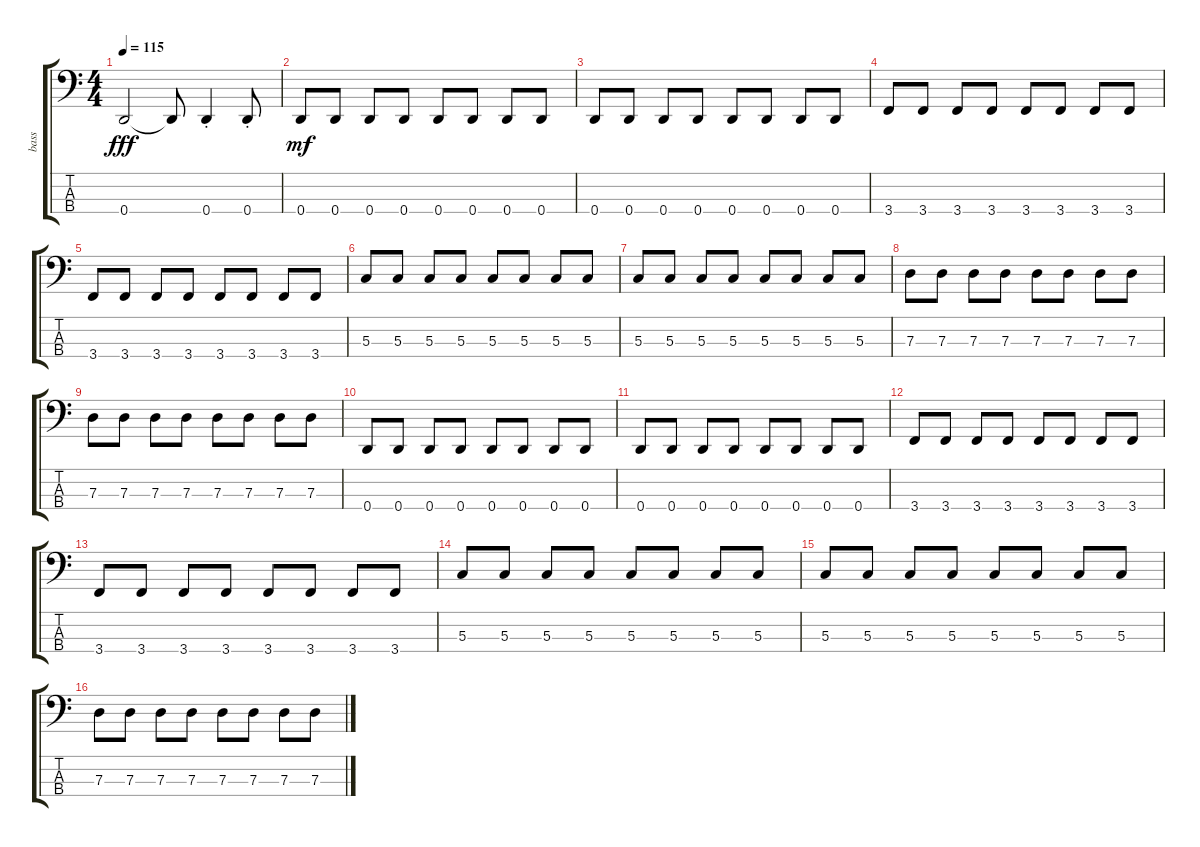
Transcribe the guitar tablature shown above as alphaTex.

\track ("bass" "bass") {instrument electricbassfinger}
\staff {score tabs}
\tuning (F2 C2 G1 D1) {hide}
\ts (4 4)
\tempo 115
\clef f4
\ks c
0.4{t}.2{dy fff} 0.4{t}.8 0.4{st}.4 0.4{st}.8 |
0.4.8{dy mf} 0.4.8 0.4.8 0.4.8 0.4.8 0.4.8 0.4.8 0.4.8 |
0.4.8 0.4.8 0.4.8 0.4.8 0.4.8 0.4.8 0.4.8 0.4.8 |
3.4.8 3.4.8 3.4.8 3.4.8 3.4.8 3.4.8 3.4.8 3.4.8 |
3.4.8 3.4.8 3.4.8 3.4.8 3.4.8 3.4.8 3.4.8 3.4.8 |
5.3.8 5.3.8 5.3.8 5.3.8 5.3.8 5.3.8 5.3.8 5.3.8 |
5.3.8 5.3.8 5.3.8 5.3.8 5.3.8 5.3.8 5.3.8 5.3.8 |
7.3.8 7.3.8 7.3.8 7.3.8 7.3.8 7.3.8 7.3.8 7.3.8 |
7.3.8 7.3.8 7.3.8 7.3.8 7.3.8 7.3.8 7.3.8 7.3.8 |
0.4.8 0.4.8 0.4.8 0.4.8 0.4.8 0.4.8 0.4.8 0.4.8 |
0.4.8 0.4.8 0.4.8 0.4.8 0.4.8 0.4.8 0.4.8 0.4.8 |
3.4.8 3.4.8 3.4.8 3.4.8 3.4.8 3.4.8 3.4.8 3.4.8 |
3.4.8 3.4.8 3.4.8 3.4.8 3.4.8 3.4.8 3.4.8 3.4.8 |
5.3.8 5.3.8 5.3.8 5.3.8 5.3.8 5.3.8 5.3.8 5.3.8 |
5.3.8 5.3.8 5.3.8 5.3.8 5.3.8 5.3.8 5.3.8 5.3.8 |
7.3.8 7.3.8 7.3.8 7.3.8 7.3.8 7.3.8 7.3.8 7.3.8
